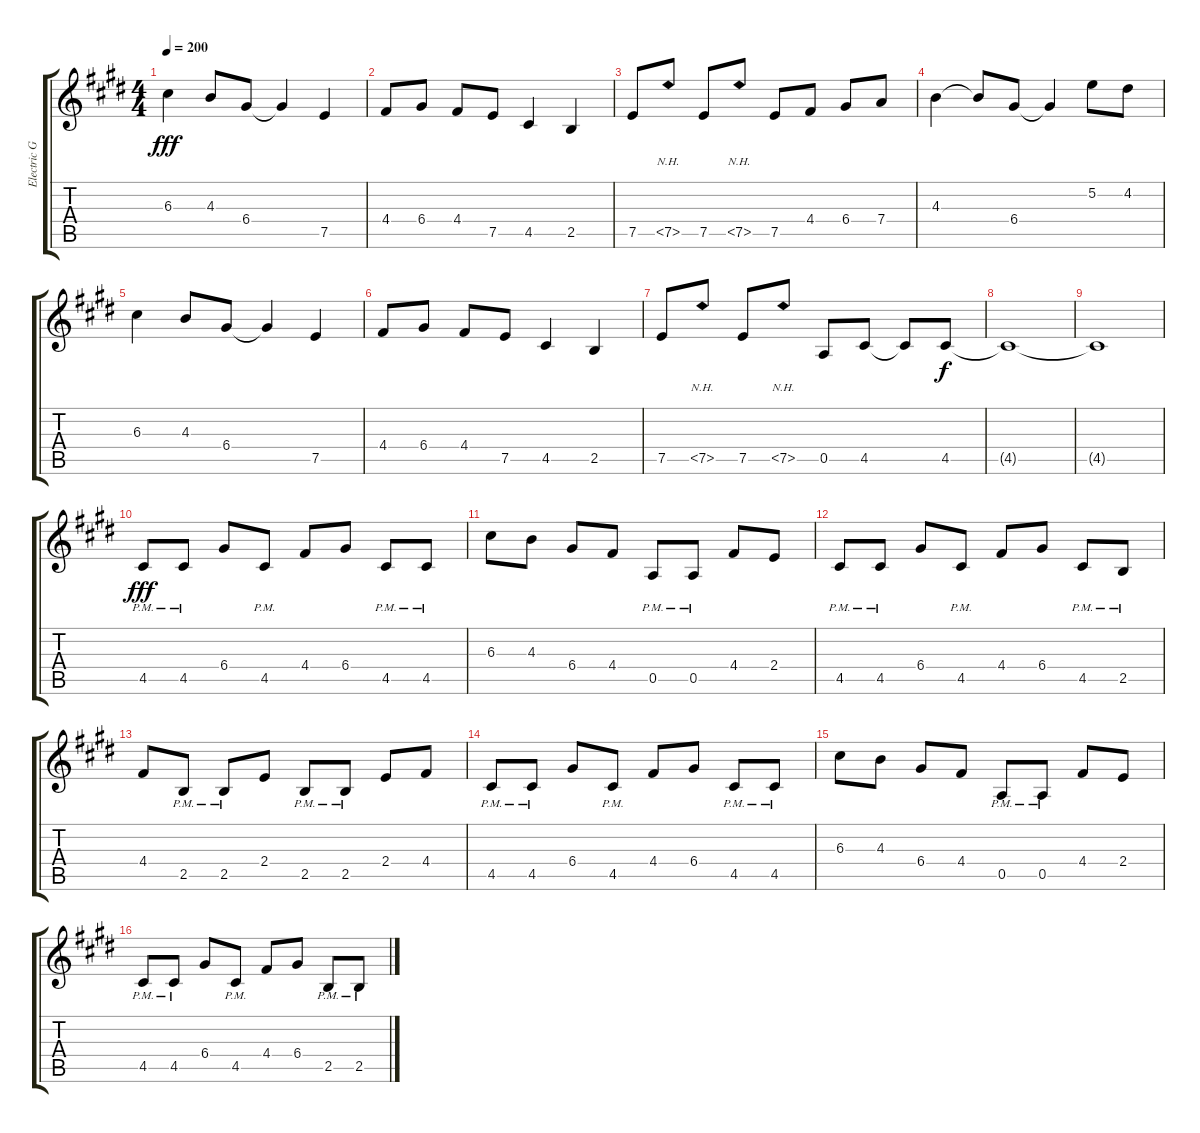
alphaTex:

\track ("Electric Guitar" "Electric G") {instrument distortionguitar}
\staff {score tabs}
\tuning (E4 B3 G3 D3 A2 E2) {hide}
\ts (4 4)
\tempo 200
\clef g2
\ks c#minor
6.3.4{dy fff} 4.3.8 6.4.8 6.4{t}.4 7.5.4 |
4.4.8 6.4.8 4.4.8 7.5.8 4.5.4 2.5.4 |
7.5.8 7.5{nh}.8 7.5.8 7.5{nh}.8 7.5.8 4.4.8 6.4.8 7.4.8 |
4.3.4 4.3{t}.8 6.4.8 6.4{t}.4 5.2.8 4.2.8 |
6.3.4 4.3.8 6.4.8 6.4{t}.4 7.5.4 |
4.4.8 6.4.8 4.4.8 7.5.8 4.5.4 2.5.4 |
7.5.8 7.5{nh}.8 7.5.8 7.5{nh}.8 0.5.8 4.5.8 4.5{t}.8 4.5.8{dy f} |
4.5{t}.1 |
4.5{t}.1 |
4.5{pm}.8{dy fff} 4.5{pm}.8 6.4.8 4.5{pm}.8 4.4.8 6.4.8 4.5{pm}.8 4.5{pm}.8 |
6.3.8 4.3.8 6.4.8 4.4.8 0.5{pm}.8 0.5{pm}.8 4.4.8 2.4.8 |
4.5{pm}.8 4.5{pm}.8 6.4.8 4.5{pm}.8 4.4.8 6.4.8 4.5{pm}.8 2.5{pm}.8 |
4.4.8 2.5{pm}.8 2.5{pm}.8 2.4.8 2.5{pm}.8 2.5{pm}.8 2.4.8 4.4.8 |
4.5{pm}.8 4.5{pm}.8 6.4.8 4.5{pm}.8 4.4.8 6.4.8 4.5{pm}.8 4.5{pm}.8 |
6.3.8 4.3.8 6.4.8 4.4.8 0.5{pm}.8 0.5{pm}.8 4.4.8 2.4.8 |
4.5{pm}.8 4.5{pm}.8 6.4.8 4.5{pm}.8 4.4.8 6.4.8 2.5{pm}.8 2.5{pm}.8
